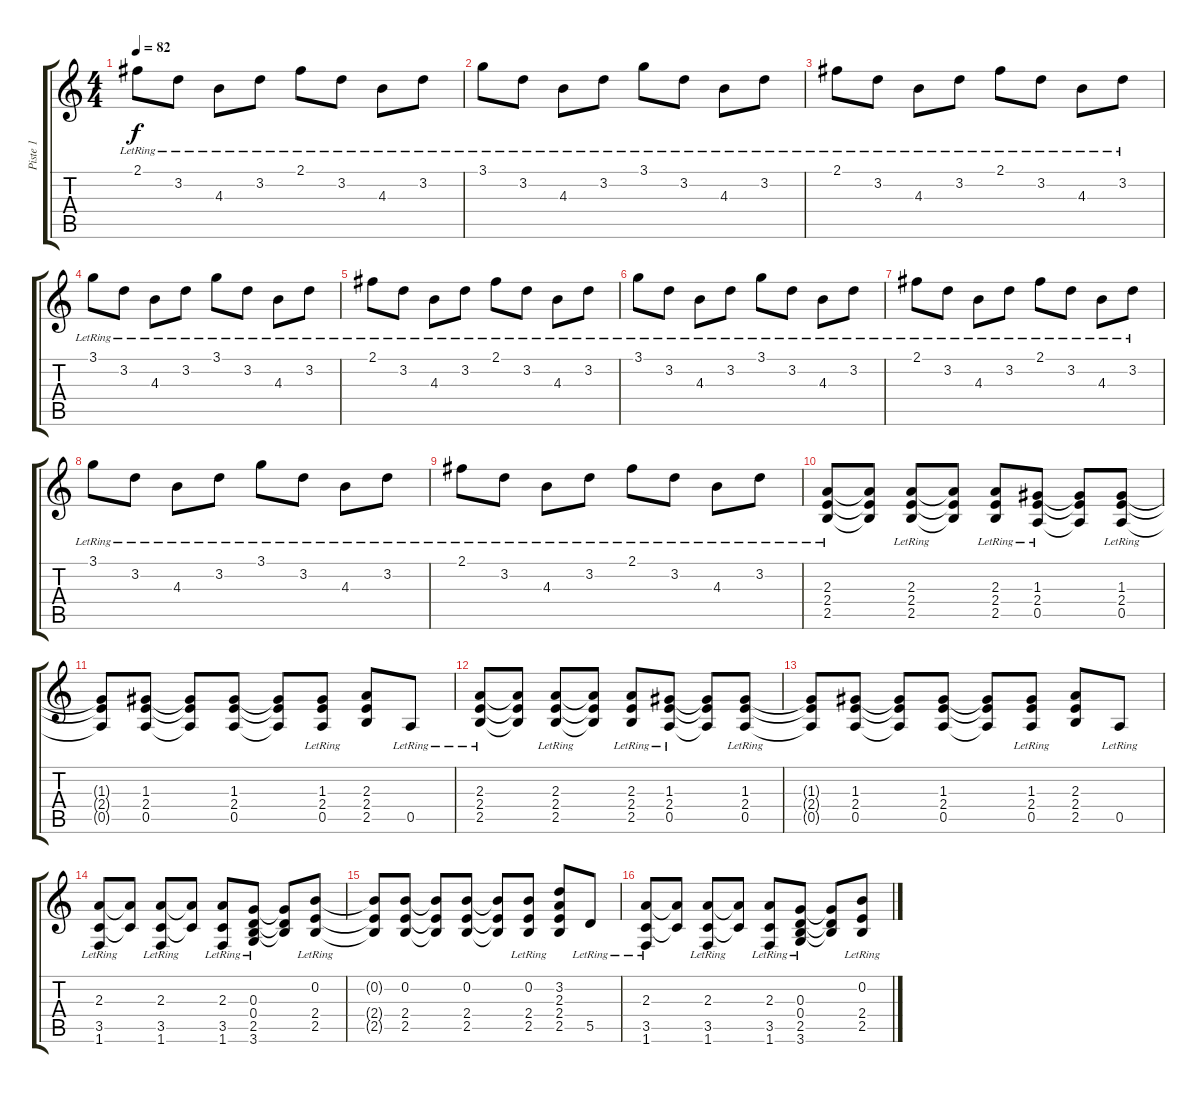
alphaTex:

\track ("Piste 1" "Piste 1") {instrument electricguitarmuted}
\staff {score tabs}
\tuning (E4 B3 G3 D3 A2 E2) {hide}
\ts (4 4)
\tempo 82
\clef g2
\ks c
2.1{lr}.8{dy f} 3.2{lr}.8 4.3{lr}.8 3.2{lr}.8 2.1{lr}.8 3.2{lr}.8 4.3{lr}.8 3.2{lr}.8 |
3.1{lr}.8 3.2{lr}.8 4.3{lr}.8 3.2{lr}.8 3.1{lr}.8 3.2{lr}.8 4.3{lr}.8 3.2{lr}.8 |
2.1{lr}.8 3.2{lr}.8 4.3{lr}.8 3.2{lr}.8 2.1{lr}.8 3.2{lr}.8 4.3{lr}.8 3.2{lr}.8 |
3.1{lr}.8 3.2{lr}.8 4.3{lr}.8 3.2{lr}.8 3.1{lr}.8 3.2{lr}.8 4.3{lr}.8 3.2{lr}.8 |
2.1{lr}.8 3.2{lr}.8 4.3{lr}.8 3.2{lr}.8 2.1{lr}.8 3.2{lr}.8 4.3{lr}.8 3.2{lr}.8 |
3.1{lr}.8 3.2{lr}.8 4.3{lr}.8 3.2{lr}.8 3.1{lr}.8 3.2{lr}.8 4.3{lr}.8 3.2{lr}.8 |
2.1{lr}.8 3.2{lr}.8 4.3{lr}.8 3.2{lr}.8 2.1{lr}.8 3.2{lr}.8 4.3{lr}.8 3.2{lr}.8 |
3.1{lr}.8 3.2{lr}.8 4.3{lr}.8 3.2{lr}.8 3.1{lr}.8 3.2{lr}.8 4.3{lr}.8 3.2{lr}.8 |
2.1{lr}.8 3.2{lr}.8 4.3{lr}.8 3.2{lr}.8 2.1{lr}.8 3.2{lr}.8 4.3{lr}.8 3.2{lr}.8 |
(2.3{lr} 2.4{lr} 2.5{lr}).8 (2.3{t} 2.4{t} 2.5{t}).8 (2.3{lr} 2.4{lr} 2.5{lr}).8 (2.3{t} 2.4{t} 2.5{t}).8 (2.3{lr} 2.4{lr} 2.5{lr}).8 (1.3{lr} 2.4{lr} 0.5{lr}).8 (1.3{t} 2.4{t} 0.5{t}).8 (1.3{lr} 2.4{lr} 0.5{lr}).8 |
(1.3{t} 2.4{t} 0.5{t}).8 (1.3 2.4 0.5).8 (1.3{t} 2.4{t} 0.5{t}).8 (1.3 2.4 0.5).8 (1.3{t} 2.4{t} 0.5{t}).8 (1.3{lr} 2.4{lr} 0.5{lr}).8 (2.3 2.4 2.5).8 0.5{lr}.8 |
(2.3{lr} 2.4{lr} 2.5{lr}).8 (2.3{t} 2.4{t} 2.5{t}).8 (2.3{lr} 2.4{lr} 2.5{lr}).8 (2.3{t} 2.4{t} 2.5{t}).8 (2.3{lr} 2.4{lr} 2.5{lr}).8 (1.3{lr} 2.4{lr} 0.5{lr}).8 (1.3{t} 2.4{t} 0.5{t}).8 (1.3{lr} 2.4{lr} 0.5{lr}).8 |
(1.3{t} 2.4{t} 0.5{t}).8 (1.3 2.4 0.5).8 (1.3{t} 2.4{t} 0.5{t}).8 (1.3 2.4 0.5).8 (1.3{t} 2.4{t} 0.5{t}).8 (1.3{lr} 2.4{lr} 0.5{lr}).8 (2.3 2.4 2.5).8 0.5{lr}.8 |
(2.3 3.5{lr} 1.6).8 (2.3{t} 3.5{t}).8 (2.3 3.5{lr} 1.6).8 (2.3{t} 3.5{t}).8 (2.3 3.5{lr} 1.6).8 (0.3{lr} 0.4{lr} 2.5{lr} 3.6).8 (0.3{t} 0.4{t} 2.5{t}).8 (0.2 2.4{lr} 2.5{lr}).8 |
(0.2{t} 2.4{t} 2.5{t}).8 (0.2 2.4 2.5).8 (0.2{t} 2.4{t} 2.5{t}).8 (0.2 2.4 2.5).8 (0.2{t} 2.4{t} 2.5{t}).8 (0.2 2.4{lr} 2.5{lr}).8 (3.2 2.3 2.4 2.5).8 5.5{lr}.8 |
(2.3 3.5{lr} 1.6).8 (2.3{t} 3.5{t}).8 (2.3 3.5{lr} 1.6).8 (2.3{t} 3.5{t}).8 (2.3 3.5{lr} 1.6).8 (0.3{lr} 0.4{lr} 2.5{lr} 3.6).8 (0.3{t} 0.4{t} 2.5{t}).8 (0.2 2.4{lr} 2.5{lr}).8
